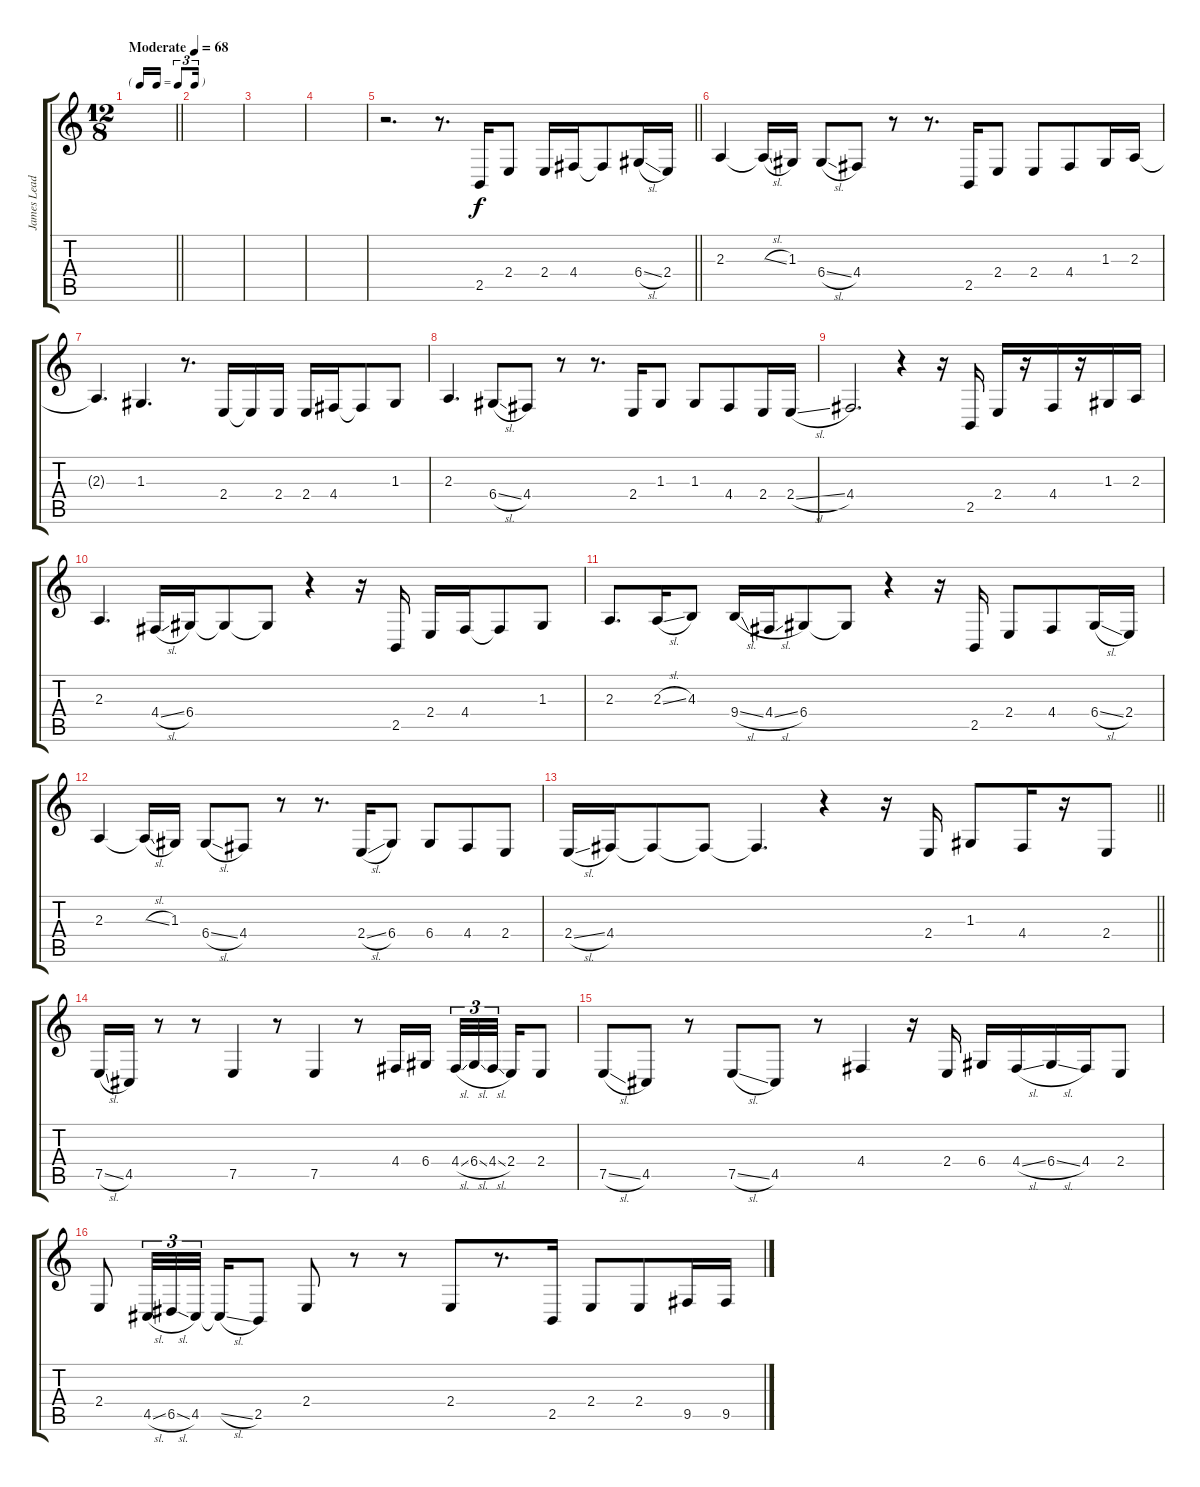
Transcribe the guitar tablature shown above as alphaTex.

\track ("James Lead Vocals" "James Lead") {instrument voiceoohs}
\staff {score tabs}
\tuning (E4 B3 G3 D3 A2 E2) {hide}
\ts (12 8)
\tf triplet16th
\tempo (68 "Moderate")
\clef g2
\barLineRight lightlight
\ks c
|
|
|
|
\barLineRight lightlight
r.2{d} r.8{d} 2.5.16 2.4.8 2.4.16 4.4.16 4.4{t}.8 6.4{sl}.16 2.4.16 |
2.3.4 2.3{sl t}.16 1.3.16 6.4{sl}.8 4.4.8 r.8 r.8{d} 2.5.16 2.4.8 2.4.8 4.4.8 1.3.16 2.3.16 |
2.3{t}.4{d} 1.3.4{d} r.8{d} 2.4.16 2.4{t}.16 2.4.16 2.4.16 4.4.16 4.4{t}.8 1.3.8 |
2.3.4{d} 6.4{sl}.8 4.4.8 r.8 r.8{d} 2.4.16 1.3.8 1.3.8 4.4.8 2.4.16 2.4{sl}.16 |
4.4.2{d} r.4 r.16 2.5.16 2.4.16 r.16 4.4.16 r.16 1.3.16 2.3.16 |
2.3.4{d} 4.4{sl}.16 6.4.16 6.4{t}.8 6.4{t}.8 r.4 r.16 2.5.16 2.4.16 4.4.16 4.4{t}.8 1.3.8 |
2.3.8{d} 2.3{sl}.16 4.3.8 9.4{sl}.16 4.4{sl}.16 6.4.8 6.4{t}.8 r.4 r.16 2.5.16 2.4.8 4.4.8 6.4{sl}.16 2.4.16 |
2.3.4 2.3{sl t}.16 1.3.16 6.4{sl}.8 4.4.8 r.8 r.8{d} 2.4{sl}.16 6.4.8 6.4.8 4.4.8 2.4.8 |
\barLineRight lightlight
2.4{sl}.16 4.4.16 4.4{t}.8 4.4{t}.8 4.4{t}.4{d} r.4 r.16 2.4.16 1.3.8 4.4.16 r.16 2.4.8 |
7.5{sl}.16 4.5.16 r.8 r.8 7.5.4 r.8 7.5.4 r.8 4.4.16 6.4.16{beam splitsecondary} 4.4{sl}.32{tu (3 2)} 6.4{sl}.32{tu (3 2)} 4.4{sl}.32{tu (3 2) beam splitsecondary} 2.4.16 2.4.8 |
7.5{sl}.8 4.5.8 r.8 7.5{sl}.8 4.5.8 r.8 4.4.4 r.16 2.4.16 6.4.16 4.4{sl}.16 6.4{sl}.16 4.4.16 2.4.8 |
2.4.8 4.5{sl}.32{tu (3 2)} 6.5{sl}.32{tu (3 2)} 4.5.32{tu (3 2) beam splitsecondary} 4.5{sl t}.16 2.5.8 2.4.8 r.8 r.8 2.4.8 r.8{d} 2.5.16 2.4.8 2.4.8 9.5.16 9.5.16
